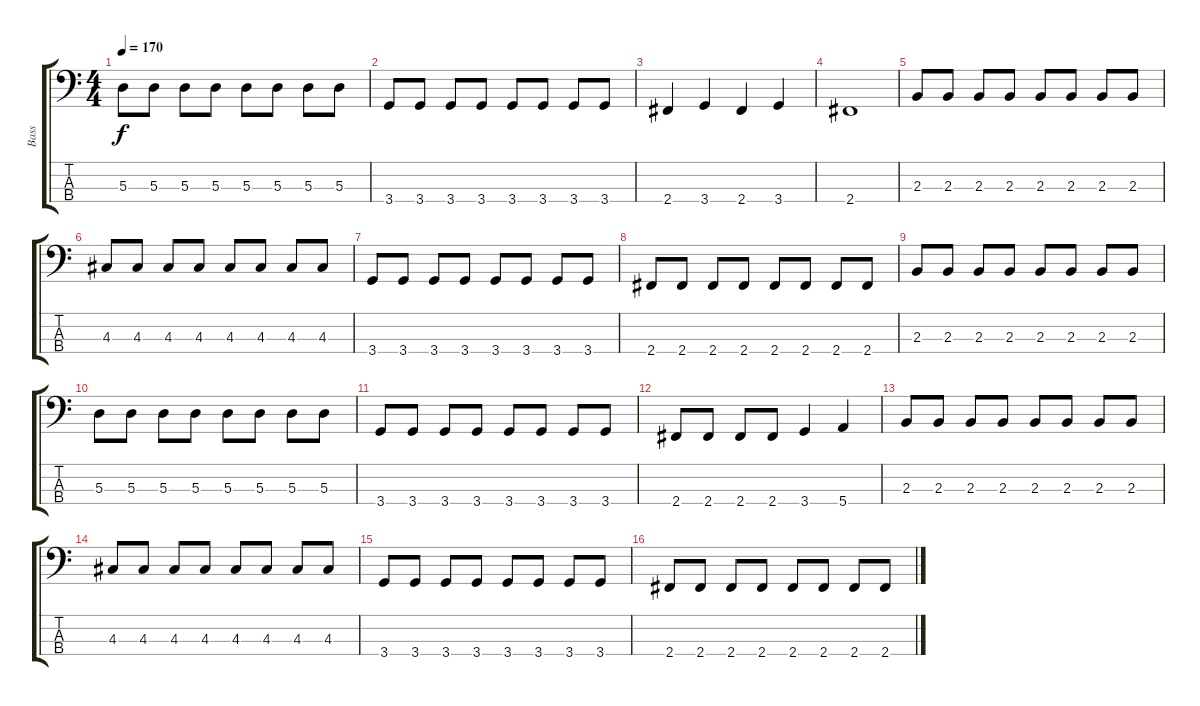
\track ("Bass" "Bass") {instrument electricbassfinger}
\staff {score tabs}
\tuning (G2 D2 A1 E1) {hide}
\ts (4 4)
\tempo 170
\clef f4
\ks c
5.3.8{dy f} 5.3.8 5.3.8 5.3.8 5.3.8 5.3.8 5.3.8 5.3.8 |
3.4.8 3.4.8 3.4.8 3.4.8 3.4.8 3.4.8 3.4.8 3.4.8 |
2.4.4 3.4.4 2.4.4 3.4.4 |
2.4.1{volume 9} |
2.3.8{volume 13} 2.3.8 2.3.8 2.3.8 2.3.8 2.3.8 2.3.8 2.3.8 |
4.3.8 4.3.8 4.3.8 4.3.8 4.3.8 4.3.8 4.3.8 4.3.8 |
3.4.8 3.4.8 3.4.8 3.4.8 3.4.8 3.4.8 3.4.8 3.4.8 |
2.4.8 2.4.8 2.4.8 2.4.8 2.4.8 2.4.8 2.4.8 2.4.8 |
2.3.8 2.3.8 2.3.8 2.3.8 2.3.8 2.3.8 2.3.8 2.3.8 |
5.3.8 5.3.8 5.3.8 5.3.8 5.3.8 5.3.8 5.3.8 5.3.8 |
3.4.8 3.4.8 3.4.8 3.4.8 3.4.8 3.4.8 3.4.8 3.4.8 |
2.4.8 2.4.8 2.4.8 2.4.8 3.4.4 5.4.4 |
2.3.8 2.3.8 2.3.8 2.3.8 2.3.8 2.3.8 2.3.8 2.3.8 |
4.3.8 4.3.8 4.3.8 4.3.8 4.3.8 4.3.8 4.3.8 4.3.8 |
3.4.8 3.4.8 3.4.8 3.4.8 3.4.8 3.4.8 3.4.8 3.4.8 |
2.4.8 2.4.8 2.4.8 2.4.8 2.4.8 2.4.8 2.4.8 2.4.8
